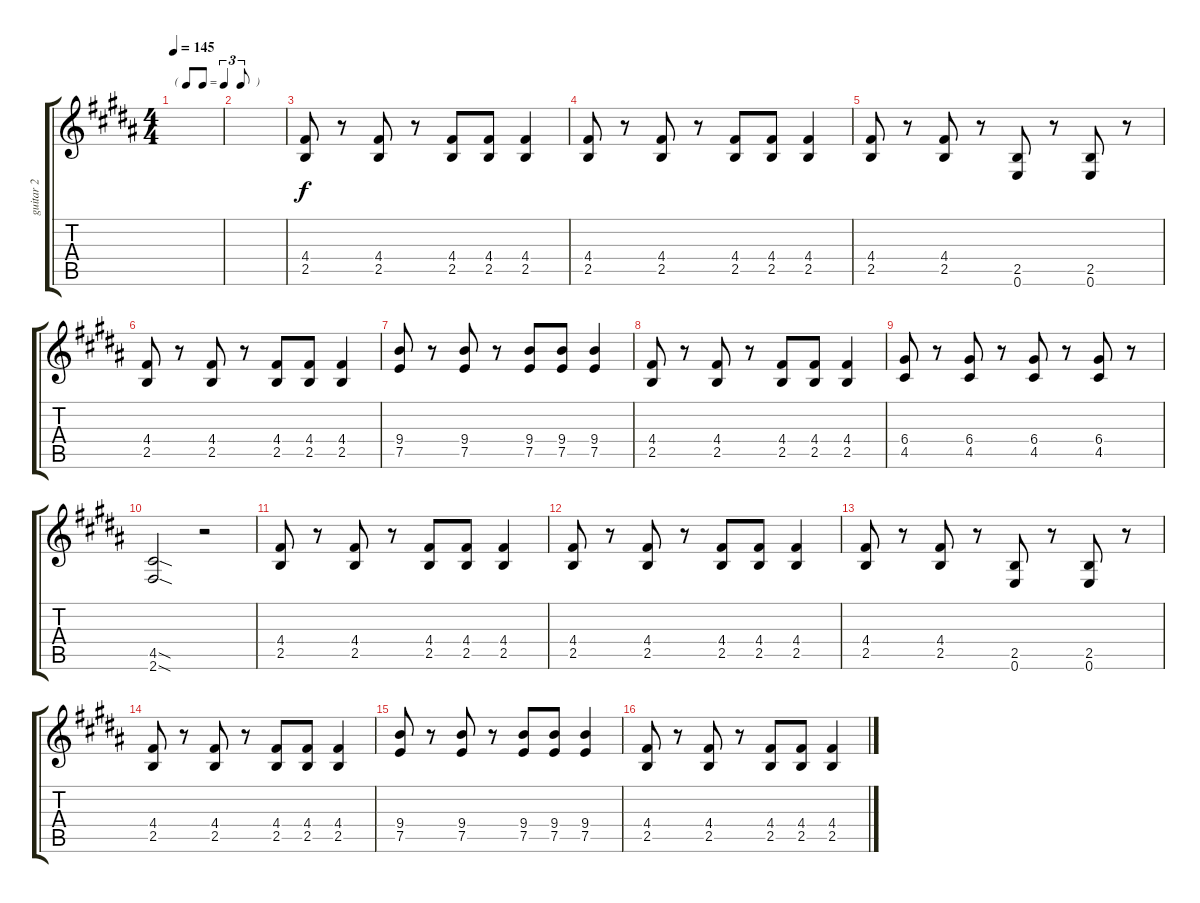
\track ("guitar 2" "guitar 2") {instrument overdrivenguitar}
\staff {score tabs}
\tuning (E4 B3 G3 D3 A2 E2) {hide}
\ts (4 4)
\tf triplet8th
\tempo 145
\clef g2
\ks b
|
|
(4.4 2.5).8{instrument overdrivenguitar} r.8 (4.4 2.5).8 r.8 (4.4 2.5).8 (4.4 2.5).8 (4.4 2.5).4 |
(4.4 2.5).8{instrument overdrivenguitar} r.8 (4.4 2.5).8 r.8 (4.4 2.5).8 (4.4 2.5).8 (4.4 2.5).4 |
(4.4 2.5).8{instrument overdrivenguitar} r.8 (4.4 2.5).8 r.8 (2.5 0.6).8 r.8 (2.5 0.6).8 r.8 |
(4.4 2.5).8{instrument overdrivenguitar} r.8 (4.4 2.5).8 r.8 (4.4 2.5).8 (4.4 2.5).8 (4.4 2.5).4 |
(9.4 7.5).8 r.8 (9.4 7.5).8 r.8 (9.4 7.5).8 (9.4 7.5).8 (9.4 7.5).4 |
(4.4 2.5).8{instrument overdrivenguitar} r.8 (4.4 2.5).8 r.8 (4.4 2.5).8 (4.4 2.5).8 (4.4 2.5).4 |
(6.4 4.5).8 r.8 (6.4 4.5).8 r.8 (6.4 4.5).8 r.8 (6.4 4.5).8 r.8 |
(4.5{sod} 2.6{sod}).2 r.2 |
(4.4 2.5).8{instrument overdrivenguitar} r.8 (4.4 2.5).8 r.8 (4.4 2.5).8 (4.4 2.5).8 (4.4 2.5).4 |
(4.4 2.5).8{instrument overdrivenguitar} r.8 (4.4 2.5).8 r.8 (4.4 2.5).8 (4.4 2.5).8 (4.4 2.5).4 |
(4.4 2.5).8{instrument overdrivenguitar} r.8 (4.4 2.5).8 r.8 (2.5 0.6).8 r.8 (2.5 0.6).8 r.8 |
(4.4 2.5).8{instrument overdrivenguitar} r.8 (4.4 2.5).8 r.8 (4.4 2.5).8 (4.4 2.5).8 (4.4 2.5).4 |
(9.4 7.5).8 r.8 (9.4 7.5).8 r.8 (9.4 7.5).8 (9.4 7.5).8 (9.4 7.5).4 |
(4.4 2.5).8{instrument overdrivenguitar} r.8 (4.4 2.5).8 r.8 (4.4 2.5).8 (4.4 2.5).8 (4.4 2.5).4
